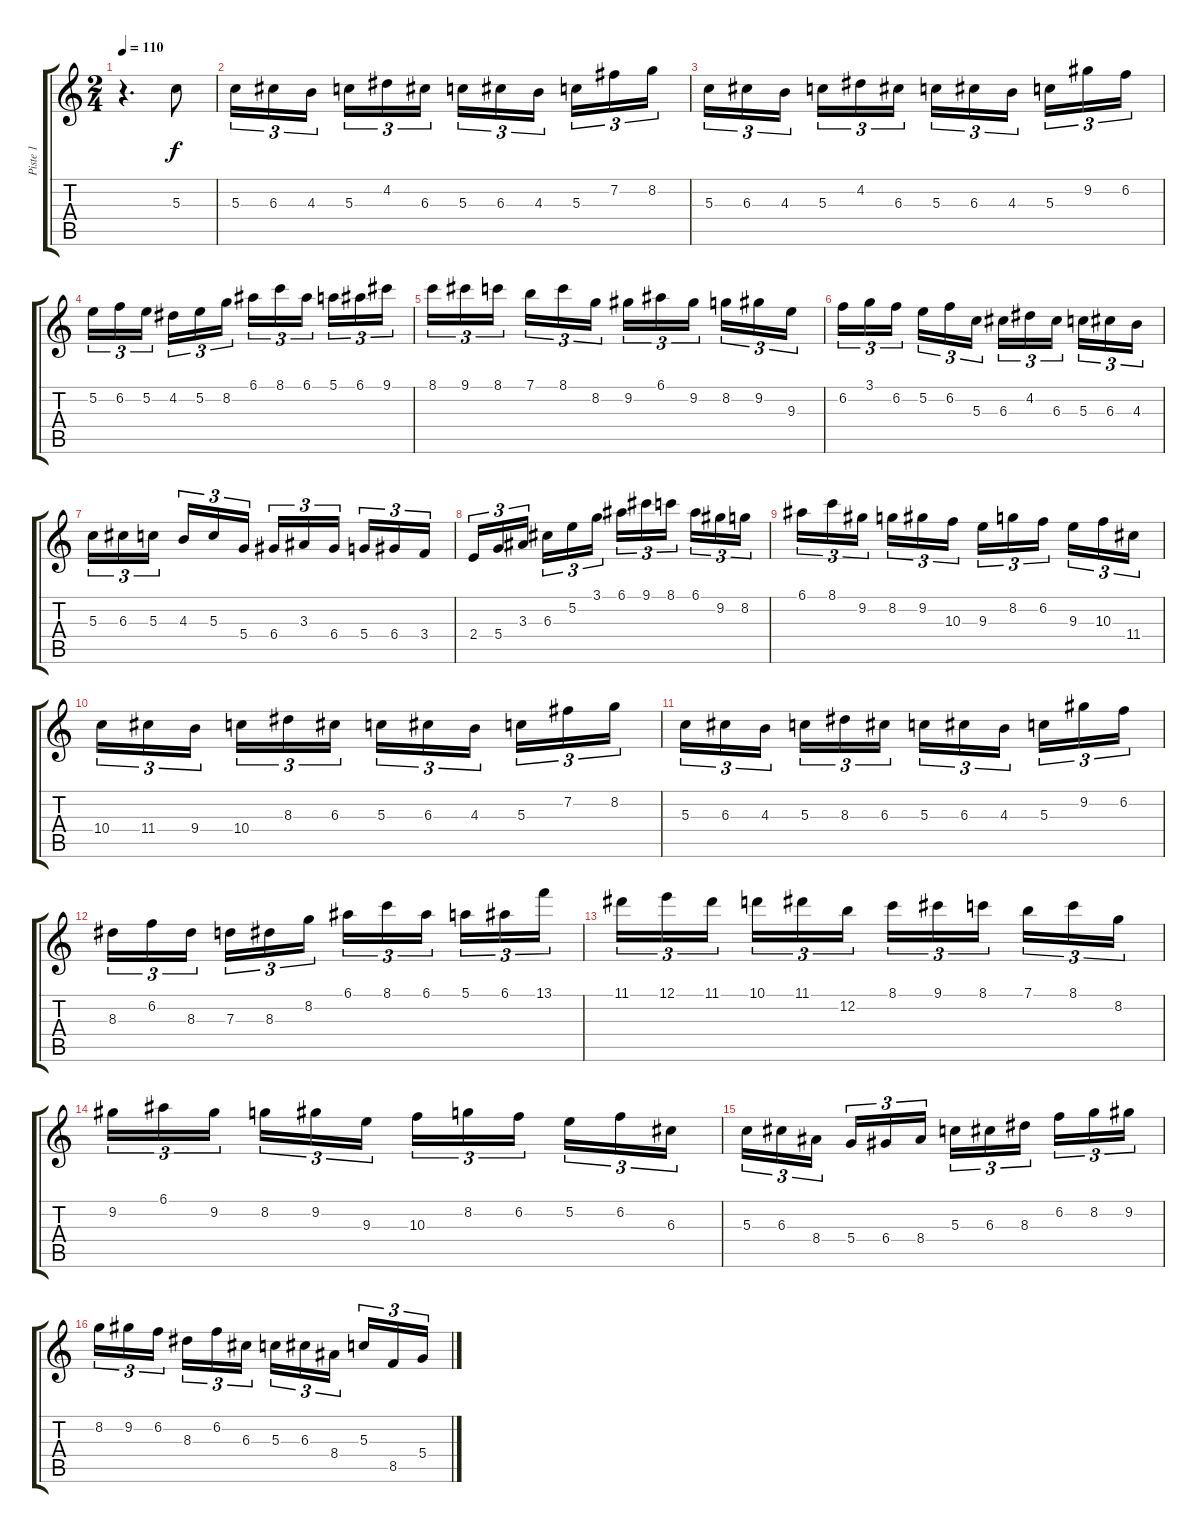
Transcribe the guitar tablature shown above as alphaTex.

\track ("Piste 1" "Piste 1") {instrument acousticguitarnylon}
\staff {score tabs}
\tuning (E4 B3 G3 D3 A2 E2) {hide}
\ts (2 4)
\tempo 110
\clef g2
\ks c
r.4{d dy f instrument acousticguitarnylon} 5.3.8 |
5.3.16{tu (3 2)} 6.3.16{tu (3 2)} 4.3.16{tu (3 2)} 5.3.16{tu (3 2)} 4.2.16{tu (3 2)} 6.3.16{tu (3 2)} 5.3.16{tu (3 2)} 6.3.16{tu (3 2)} 4.3.16{tu (3 2)} 5.3.16{tu (3 2)} 7.2.16{tu (3 2)} 8.2.16{tu (3 2)} |
5.3.16{tu (3 2)} 6.3.16{tu (3 2)} 4.3.16{tu (3 2)} 5.3.16{tu (3 2)} 4.2.16{tu (3 2)} 6.3.16{tu (3 2)} 5.3.16{tu (3 2)} 6.3.16{tu (3 2)} 4.3.16{tu (3 2)} 5.3.16{tu (3 2)} 9.2.16{tu (3 2)} 6.2.16{tu (3 2)} |
5.2.16{tu (3 2)} 6.2.16{tu (3 2)} 5.2.16{tu (3 2)} 4.2.16{tu (3 2)} 5.2.16{tu (3 2)} 8.2.16{tu (3 2)} 6.1.16{tu (3 2)} 8.1.16{tu (3 2)} 6.1.16{tu (3 2)} 5.1.16{tu (3 2)} 6.1.16{tu (3 2)} 9.1.16{tu (3 2)} |
8.1.16{tu (3 2)} 9.1.16{tu (3 2)} 8.1.16{tu (3 2)} 7.1.16{tu (3 2)} 8.1.16{tu (3 2)} 8.2.16{tu (3 2)} 9.2.16{tu (3 2)} 6.1.16{tu (3 2)} 9.2.16{tu (3 2)} 8.2.16{tu (3 2)} 9.2.16{tu (3 2)} 9.3.16{tu (3 2)} |
6.2.16{tu (3 2)} 3.1.16{tu (3 2)} 6.2.16{tu (3 2)} 5.2.16{tu (3 2)} 6.2.16{tu (3 2)} 5.3.16{tu (3 2)} 6.3.16{tu (3 2)} 4.2.16{tu (3 2)} 6.3.16{tu (3 2)} 5.3.16{tu (3 2)} 6.3.16{tu (3 2)} 4.3.16{tu (3 2)} |
5.3.16{tu (3 2)} 6.3.16{tu (3 2)} 5.3.16{tu (3 2)} 4.3.16{tu (3 2)} 5.3.16{tu (3 2)} 5.4.16{tu (3 2)} 6.4.16{tu (3 2)} 3.3.16{tu (3 2)} 6.4.16{tu (3 2)} 5.4.16{tu (3 2)} 6.4.16{tu (3 2)} 3.4.16{tu (3 2)} |
2.4.16{tu (3 2)} 5.4.16{tu (3 2)} 3.3.16{tu (3 2)} 6.3.16{tu (3 2)} 5.2.16{tu (3 2)} 3.1.16{tu (3 2)} 6.1.16{tu (3 2)} 9.1.16{tu (3 2)} 8.1.16{tu (3 2)} 6.1.16{tu (3 2)} 9.2.16{tu (3 2)} 8.2.16{tu (3 2)} |
6.1.16{tu (3 2)} 8.1.16{tu (3 2)} 9.2.16{tu (3 2)} 8.2.16{tu (3 2)} 9.2.16{tu (3 2)} 10.3.16{tu (3 2)} 9.3.16{tu (3 2)} 8.2.16{tu (3 2)} 6.2.16{tu (3 2)} 9.3.16{tu (3 2)} 10.3.16{tu (3 2)} 11.4.16{tu (3 2)} |
10.4.16{tu (3 2)} 11.4.16{tu (3 2)} 9.4.16{tu (3 2)} 10.4.16{tu (3 2)} 8.3.16{tu (3 2)} 6.3.16{tu (3 2)} 5.3.16{tu (3 2)} 6.3.16{tu (3 2)} 4.3.16{tu (3 2)} 5.3.16{tu (3 2)} 7.2.16{tu (3 2)} 8.2.16{tu (3 2)} |
5.3.16{tu (3 2)} 6.3.16{tu (3 2)} 4.3.16{tu (3 2)} 5.3.16{tu (3 2)} 8.3.16{tu (3 2)} 6.3.16{tu (3 2)} 5.3.16{tu (3 2)} 6.3.16{tu (3 2)} 4.3.16{tu (3 2)} 5.3.16{tu (3 2)} 9.2.16{tu (3 2)} 6.2.16{tu (3 2)} |
8.3.16{tu (3 2)} 6.2.16{tu (3 2)} 8.3.16{tu (3 2)} 7.3.16{tu (3 2)} 8.3.16{tu (3 2)} 8.2.16{tu (3 2)} 6.1.16{tu (3 2)} 8.1.16{tu (3 2)} 6.1.16{tu (3 2)} 5.1.16{tu (3 2)} 6.1.16{tu (3 2)} 13.1.16{tu (3 2)} |
11.1.16{tu (3 2)} 12.1.16{tu (3 2)} 11.1.16{tu (3 2)} 10.1.16{tu (3 2)} 11.1.16{tu (3 2)} 12.2.16{tu (3 2)} 8.1.16{tu (3 2)} 9.1.16{tu (3 2)} 8.1.16{tu (3 2)} 7.1.16{tu (3 2)} 8.1.16{tu (3 2)} 8.2.16{tu (3 2)} |
9.2.16{tu (3 2)} 6.1.16{tu (3 2)} 9.2.16{tu (3 2)} 8.2.16{tu (3 2)} 9.2.16{tu (3 2)} 9.3.16{tu (3 2)} 10.3.16{tu (3 2)} 8.2.16{tu (3 2)} 6.2.16{tu (3 2)} 5.2.16{tu (3 2)} 6.2.16{tu (3 2)} 6.3.16{tu (3 2)} |
5.3.16{tu (3 2)} 6.3.16{tu (3 2)} 8.4.16{tu (3 2)} 5.4.16{tu (3 2)} 6.4.16{tu (3 2)} 8.4.16{tu (3 2)} 5.3.16{tu (3 2)} 6.3.16{tu (3 2)} 8.3.16{tu (3 2)} 6.2.16{tu (3 2)} 8.2.16{tu (3 2)} 9.2.16{tu (3 2)} |
8.2.16{tu (3 2)} 9.2.16{tu (3 2)} 6.2.16{tu (3 2)} 8.3.16{tu (3 2)} 6.2.16{tu (3 2)} 6.3.16{tu (3 2)} 5.3.16{tu (3 2)} 6.3.16{tu (3 2)} 8.4.16{tu (3 2)} 5.3.16{tu (3 2)} 8.5.16{tu (3 2)} 5.4.16{tu (3 2)}
